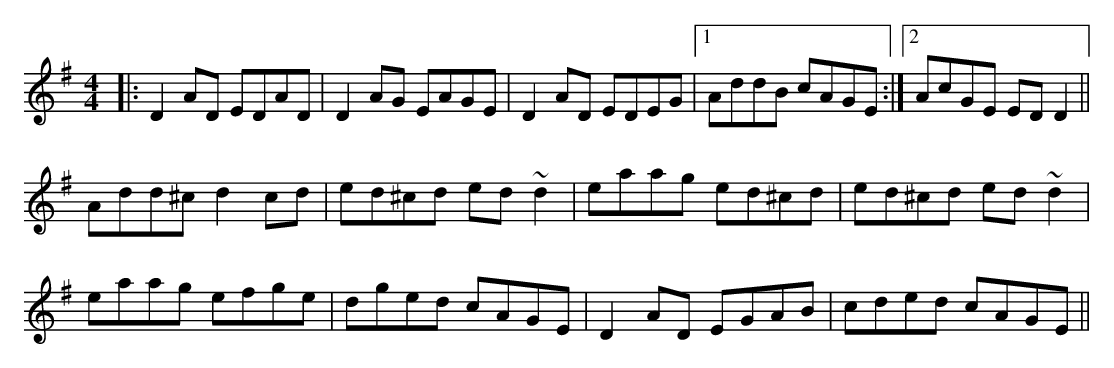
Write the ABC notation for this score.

X:1
M:4/4
K:Dmix
|:D2AD EDAD|D2AG EAGE|D2AD EDEG|1 AddB cAGE:|2 AcGE EDD2||
Add^c d2cd|ed^cd ed~d2|eaag ed^cd|ed^cd ed~d2|
eaag efge|dged cAGE|D2AD EGAB|cded cAGE||
